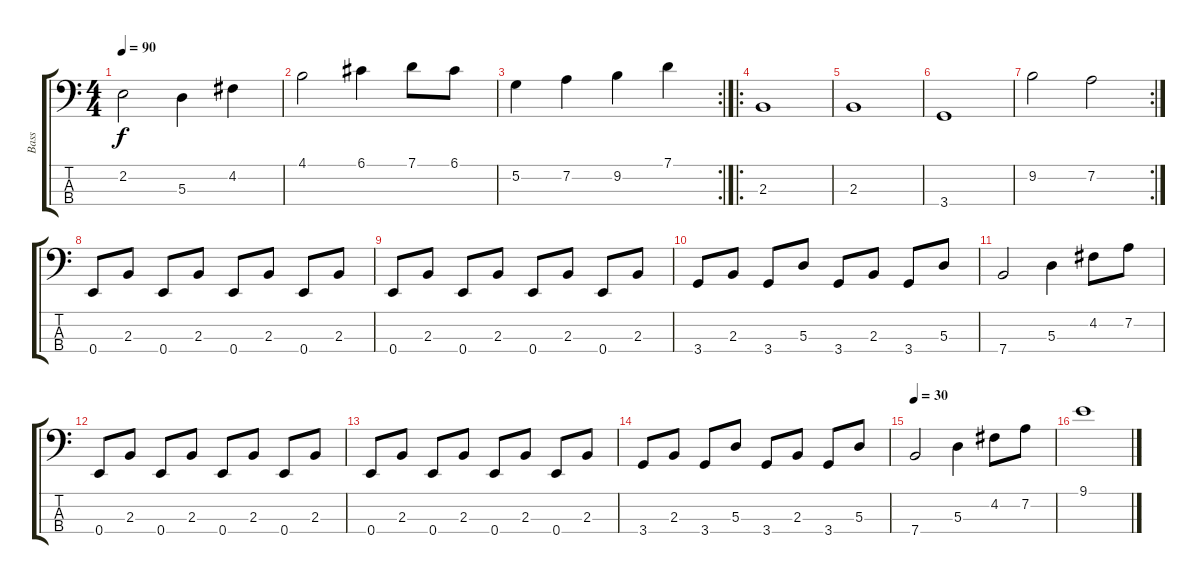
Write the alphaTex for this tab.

\track ("Bass" "Bass") {instrument fretlessbass}
\staff {score tabs}
\tuning (G2 D2 A1 E1) {hide}
\ts (4 4)
\tempo 90
\clef f4
\ks c
2.2.2{dy f} 5.3.4 4.2.4 |
4.1.2 6.1.4 7.1.8 6.1.8 |
\rc 2
5.2.4 7.2.4 9.2.4 7.1.4 |
\ro
2.3.1 |
2.3.1 |
3.4.1 |
\rc 2
9.2.2 7.2.2 |
0.4.8 2.3.8 0.4.8 2.3.8 0.4.8 2.3.8 0.4.8 2.3.8 |
0.4.8 2.3.8 0.4.8 2.3.8 0.4.8 2.3.8 0.4.8 2.3.8 |
3.4.8 2.3.8 3.4.8 5.3.8 3.4.8 2.3.8 3.4.8 5.3.8 |
7.4.2 5.3.4 4.2.8 7.2.8 |
0.4.8 2.3.8 0.4.8 2.3.8 0.4.8 2.3.8 0.4.8 2.3.8 |
0.4.8 2.3.8 0.4.8 2.3.8 0.4.8 2.3.8 0.4.8 2.3.8 |
3.4.8 2.3.8 3.4.8 5.3.8 3.4.8 2.3.8 3.4.8 5.3.8 |
\tempo 30
7.4.2 5.3.4 4.2.8 7.2.8 |
9.1.1
